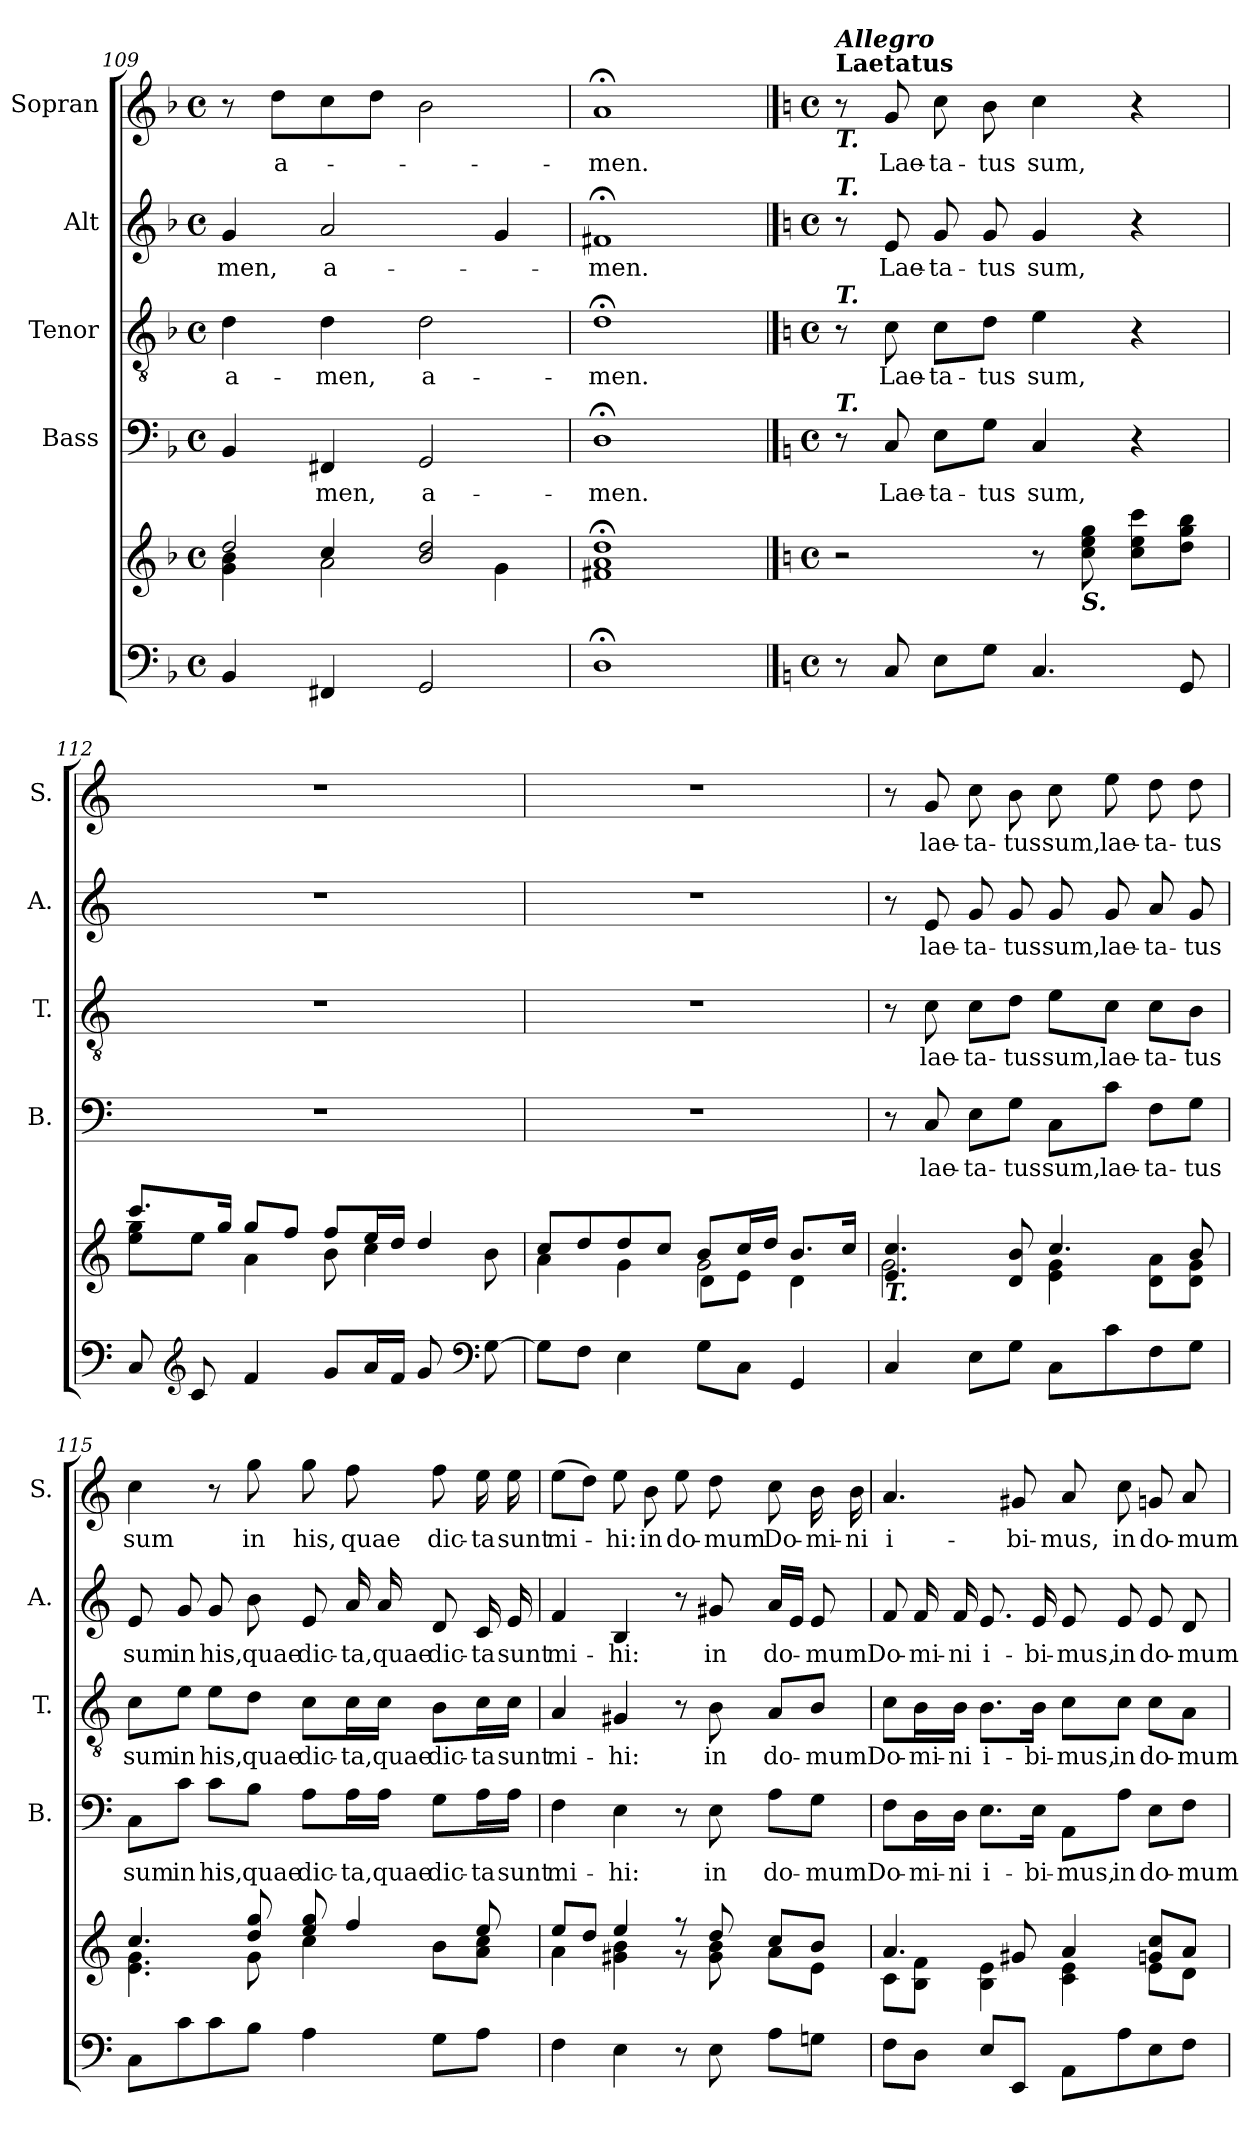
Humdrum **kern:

**kern	**kern	**kern	**text	**kern	**text	**kern	**text	**kern	**text
*part5	*part5	*part4	*part4	*part3	*part3	*part2	*part2	*part1	*part1
*staff6	*staff5	*staff4	*staff4	*staff3	*staff3	*staff2	*staff2	*staff1	*staff1
*	*	*I"Bass	*	*I"Tenor	*	*I"Alt	*	*I"Sopran	*
*	*	*I'B.	*	*I'T.	*	*I'A.	*	*I'S.	*
*clefF4	*clefG2	*clefF4	*	*clefGv2	*	*clefG2	*	*clefG2	*
*k[b-]	*k[b-]	*k[b-]	*	*k[b-]	*	*k[b-]	*	*k[b-]	*
*F:	*F:	*F:	*	*F:	*	*F:	*	*F:	*
*M4/4	*M4/4	*M4/4	*	*M4/4	*	*M4/4	*	*M4/4	*
*met(c)	*met(c)	*met(c)	*	*met(c)	*	*met(c)	*	*met(c)	*
=109	=109	=109	=109	=109	=109	=109	=109	=109	=109
*	*^	*	*	*	*	*	*	*	*
*	*	*^	*	*	*	*	*	*	*	*
!	!	!	!	!	!	!	!LO:LY:b	!	!LO:LY:b	!	!
4BB-/	2dd/	4g\ 4b-\	4ryy	4BB-/	.	4d\	a-	4g/	-men,	8r	.
!	!	!	!	!	!	!	!	!	!	!	!LO:LY:b
.	.	.	.	.	.	.	.	.	.	8dd\L	a-
!	!	!	!	!	!LO:LY:b	!	!LO:LY:b	!	!LO:LY:b	!	!
4FF#X/	.	2a\	4cc/	4FF#X/	-men,	4d\	-men,	2a/	a-	8cc\	.
.	.	.	.	.	.	.	.	.	.	8dd\J	.
!	!	!	!	!	!LO:LY:b	!	!LO:LY:b	!	!	!	!
2GG/	2b-/ 2dd/	.	2ryy	2GG/	a-	2d\	a-	.	.	2b-\	.
.	.	4g\	.	.	.	.	.	4g/	.	.	.
*	*	*v	*v	*	*	*	*	*	*	*	*
=110	=110	=110	=110	=110	=110	=110	=110	=110	=110	=110
!	!	!	!	!LO:LY:b	!	!LO:LY:b	!	!LO:LY:b	!	!LO:LY:b
*	*v	*v	*	*	*	*	*	*	*	*
1D;<	1f#X;< 1a;< 1dd;<	1D;<	-men.	1d;<	-men.	1f#X;<	-men.	1a;<	-men.
!!LO:PB:g=z
==111	==111	==111	==111	==111	==111	==111	==111	==111	==111
*k[]	*k[]	*k[]	*	*k[]	*	*k[]	*	*k[]	*
*C:	*C:	*C:	*	*C:	*	*C:	*	*C:	*
*M4/4	*M4/4	*M4/4	*	*M4/4	*	*M4/4	*	*M4/4	*
*met(c)	*met(c)	*met(c)	*	*met(c)	*	*met(c)	*	*met(c)	*
!	!	!	!	!	!	!	!	!LO:TX:a:B:t=Laetatus	!
!	!	!	!	!	!	!	!	!LO:TX:a:Bi:t=Allegro	!
!	!	!	!	!	!	!	!	!LO:TX:b:Bi:t=T.	!
!	!	!	!	!	!	!LO:TX:a:Bi:t=T.	!	!	!
!	!	!	!	!LO:TX:a:Bi:t=T.	!	!	!	!	!
!	!	!LO:TX:a:Bi:t=T.	!	!	!	!	!	!	!
8r	2r	8r	.	8r	.	8r	.	8r	.
!	!	!	!LO:LY:b	!	!LO:LY:b	!	!LO:LY:b	!	!LO:LY:b
8C/	.	8C/	Lae-	8c\	Lae-	8e/	Lae-	8g/	Lae-
!	!	!	!LO:LY:b	!	!LO:LY:b	!	!LO:LY:b	!	!LO:LY:b
8E\L	.	8E\L	-ta-	8c\L	-ta-	8g/	-ta-	8cc\	-ta-
!	!	!	!LO:LY:b	!	!LO:LY:b	!	!LO:LY:b	!	!LO:LY:b
8G\J	.	8G\J	-tus	8d\J	-tus	8g/	-tus	8b\	-tus
!	!	!	!LO:LY:b	!	!LO:LY:b	!	!LO:LY:b	!	!LO:LY:b
4.C/	8r	4C/	sum,	4e\	sum,	4g/	sum,	4cc\	sum,
!	!LO:TX:b:Bi:t=S.	!	!	!	!	!	!	!	!
.	8cc\ 8ee\ 8gg\	.	.	.	.	.	.	.	.
.	8cc\ 8ee\ 8ccc\L	4r	.	4r	.	4r	.	4r	.
8GG/	8dd\ 8gg\ 8bb\J	.	.	.	.	.	.	.	.
=112	=112	=112	=112	=112	=112	=112	=112	=112	=112
*	*^	*	*	*	*	*	*	*	*
8C/	8.ccc/L	8ee\ 8gg\L	1r	.	1r	.	1r	.	1r	.
*clefG2	*	*	*	*	*	*	*	*	*	*
8c/	.	8ee\J	.	.	.	.	.	.	.	.
.	16gg/Jk	.	.	.	.	.	.	.	.	.
4f/	8gg/L	4a\	.	.	.	.	.	.	.	.
.	8ff/J	.	.	.	.	.	.	.	.	.
8g/L	8ff/L	8b\	.	.	.	.	.	.	.	.
16a/L	16ee/L	4cc\	.	.	.	.	.	.	.	.
16f/JJ	16dd/JJ	.	.	.	.	.	.	.	.	.
8g/	4dd/	.	.	.	.	.	.	.	.	.
*clefF4	*	*	*	*	*	*	*	*	*	*
[8G\	.	8b\	.	.	.	.	.	.	.	.
=113	=113	=113	=113	=113	=113	=113	=113	=113	=113	=113
*	*	*^	*	*	*	*	*	*	*	*
8G\L]	8cc/L	4a\	2ryy	1r	.	1r	.	1r	.	1r	.
8F\J	8dd/	.	.	.	.	.	.	.	.	.	.
4E\	8dd/	4g\	.	.	.	.	.	.	.	.	.
.	8cc/J	.	.	.	.	.	.	.	.	.	.
8G\L	8b/L	2g\	8d\L	.	.	.	.	.	.	.	.
8C\J	16cc/L	.	8e\J	.	.	.	.	.	.	.	.
.	16dd/JJ	.	.	.	.	.	.	.	.	.	.
4GG/	8.b/L	.	4d\	.	.	.	.	.	.	.	.
.	16cc/Jk	.	.	.	.	.	.	.	.	.	.
*	*	*v	*v	*	*	*	*	*	*	*	*
=114	=114	=114	=114	=114	=114	=114	=114	=114	=114	=114
!	!LO:TX:b:Bi:t=T.	!	!	!	!	!	!	!	!	!
4C/	4.e/ 4.cc/	2g\	8r	.	8r	.	8r	.	8r	.
!	!	!	!	!LO:LY:b	!	!LO:LY:b	!	!LO:LY:b	!	!LO:LY:b
.	.	.	8C/	lae-	8c\	lae-	8e/	lae-	8g/	lae-
!	!	!	!	!LO:LY:b	!	!LO:LY:b	!	!LO:LY:b	!	!LO:LY:b
8E\L	.	.	8E\L	-ta-	8c\L	-ta-	8g/	-ta-	8cc\	-ta-
!	!	!	!	!LO:LY:b	!	!LO:LY:b	!	!LO:LY:b	!	!LO:LY:b
8G\J	8d/ 8b/	.	8G\J	-tus	8d\J	-tus	8g/	-tus	8b\	-tus
!	!	!	!	!LO:LY:b	!	!LO:LY:b	!	!LO:LY:b	!	!LO:LY:b
8C\L	4.cc/	4e\ 4g\	8C\L	sum,	8e\L	sum,	8g/	sum,	8cc\	sum,
!	!	!	!	!LO:LY:b	!	!LO:LY:b	!	!LO:LY:b	!	!LO:LY:b
8c\	.	.	8c\J	lae-	8c\J	lae-	8g/	lae-	8ee\	lae-
!	!	!	!	!LO:LY:b	!	!LO:LY:b	!	!LO:LY:b	!	!LO:LY:b
8F\	.	8d\ 8a\L	8F\L	-ta-	8c\L	-ta-	8a/	-ta-	8dd\	-ta-
!	!	!	!	!LO:LY:b	!	!LO:LY:b	!	!LO:LY:b	!	!LO:LY:b
8G\J	8b/	8d\ 8g\J	8G\J	-tus	8B\J	-tus	8g/	-tus	8dd\	-tus
!!LO:LB:g=z
=115	=115	=115	=115	=115	=115	=115	=115	=115	=115	=115
!	!	!	!	!LO:LY:b	!	!LO:LY:b	!	!LO:LY:b	!	!LO:LY:b
8C\L	4.cc/	4.e\ 4.g\	8C\L	sum	8c\L	sum	8e/	sum	4cc\	sum
!	!	!	!	!LO:LY:b	!	!LO:LY:b	!	!LO:LY:b	!	!
8c\	.	.	8c\J	in	8e\J	in	8g/	in	.	.
!	!	!	!	!LO:LY:b	!	!LO:LY:b	!	!LO:LY:b	!	!
8c\	.	.	8c\L	his,	8e\L	his,	8g/	his,	8r	.
!	!	!	!	!LO:LY:b	!	!LO:LY:b	!	!LO:LY:b	!	!LO:LY:b
8B\J	8dd/ 8gg/	8g\	8B\J	quae	8d\J	quae	8b\	quae	8gg\	in
!	!	!	!	!LO:LY:b	!	!LO:LY:b	!	!LO:LY:b	!	!LO:LY:b
4A\	8ee/ 8gg/	4cc\	8A\L	dic-	8c\L	dic-	8e/	dic-	8gg\	his,
!	!	!	!	!LO:LY:b	!	!LO:LY:b	!	!LO:LY:b	!	!LO:LY:b
.	4ff/	.	16A\L	-ta,	16c\L	-ta,	16a/	-ta,	8ff\	quae
!	!	!	!	!LO:LY:b	!	!LO:LY:b	!	!LO:LY:b	!	!
.	.	.	16A\JJ	quae	16c\JJ	quae	16a/	quae	.	.
!	!	!	!	!LO:LY:b	!	!LO:LY:b	!	!LO:LY:b	!	!LO:LY:b
8G\L	.	8b\L	8G\L	dic-	8B\L	dic-	8d/	dic-	8ff\	dic-
!	!	!	!	!LO:LY:b	!	!LO:LY:b	!	!LO:LY:b	!	!LO:LY:b
8A\J	8ee/	8a\ 8cc\J	16A\L	-ta	16c\L	-ta	16c/	-ta	16ee\	-ta
!	!	!	!	!LO:LY:b	!	!LO:LY:b	!	!LO:LY:b	!	!LO:LY:b
.	.	.	16A\JJ	sunt	16c\JJ	sunt	16e/	sunt	16ee\	sunt
=116	=116	=116	=116	=116	=116	=116	=116	=116	=116	=116
!	!	!	!	!LO:LY:b	!	!LO:LY:b	!	!LO:LY:b	!	!LO:LY:b
4F\	8ee/L	4a\	4F\	mi-	4A/	mi-	4f/	mi-	(>8ee\L	mi-
.	8dd/J	.	.	.	.	.	.	.	8dd\J)	.
!	!	!	!	!LO:LY:b	!	!LO:LY:b	!	!LO:LY:b	!	!LO:LY:b
4E\	4ee/	4g#X\ 4b\	4E\	-hi:	4G#X/	-hi:	4B/	-hi:	8ee\	-hi:
!	!	!	!	!	!	!	!	!	!	!LO:LY:b
.	.	.	.	.	.	.	.	.	8b\	in
!	!	!	!	!	!	!	!	!	!	!LO:LY:b
8r	8r	8r	8r	.	8r	.	8r	.	8ee\	do-
!	!	!	!	!LO:LY:b	!	!LO:LY:b	!	!LO:LY:b	!	!LO:LY:b
8E\	8dd/	8g#\ 8b\	8E\	in	8B\	in	8g#X/	in	8dd\	-mum
!	!	!	!	!LO:LY:b	!	!LO:LY:b	!	!LO:LY:b	!	!LO:LY:b
8A\L	8cc/L	8a\L	8A\L	do-	8A/L	do-	16a/LL	do-	8cc\	Do-
.	.	.	.	.	.	.	16e/JJ	.	.	.
!	!	!	!	!LO:LY:b	!	!LO:LY:b	!	!LO:LY:b	!	!LO:LY:b
8Gn\J	8b/J	8e\J	8G\J	-mum	8B/J	-mum	8e/	-mum	16b\	-mi-
!	!	!	!	!	!	!	!	!	!	!LO:LY:b
.	.	.	.	.	.	.	.	.	16b\	-ni
=117	=117	=117	=117	=117	=117	=117	=117	=117	=117	=117
!	!	!	!	!LO:LY:b	!	!LO:LY:b	!	!LO:LY:b	!	!LO:LY:b
8F\L	4.a/	8c\L	8F\L	Do-	8c\L	Do-	8f/	Do-	4.a/	i-
!	!	!	!	!LO:LY:b	!	!LO:LY:b	!	!LO:LY:b	!	!
8D\J	.	8B\ 8f\J	16D\L	-mi-	16B\L	-mi-	16f/	-mi-	.	.
!	!	!	!	!LO:LY:b	!	!LO:LY:b	!	!LO:LY:b	!	!
.	.	.	16D\JJ	-ni	16B\JJ	-ni	16f/	-ni	.	.
!	!	!	!	!LO:LY:b	!	!LO:LY:b	!	!LO:LY:b	!	!
8E/L	.	4B\ 4e\	8.E\L	i-	8.B\L	i-	8.e/	i-	.	.
!	!	!	!	!	!	!	!	!	!	!LO:LY:b
8EE/J	8g#X/	.	.	.	.	.	.	.	8g#X/	-bi-
!	!	!	!	!LO:LY:b	!	!LO:LY:b	!	!LO:LY:b	!	!
.	.	.	16E\Jk	-bi-	16B\Jk	-bi-	16e/	-bi-	.	.
!	!	!	!	!LO:LY:b	!	!LO:LY:b	!	!LO:LY:b	!	!LO:LY:b
8AA\L	4a/	4c\ 4e\	8AA\L	-mus,	8c\L	-mus,	8e/	-mus,	8a/	-mus,
!	!	!	!	!LO:LY:b	!	!LO:LY:b	!	!LO:LY:b	!	!LO:LY:b
8A\	.	.	8A\J	in	8c\J	in	8e/	in	8cc\	in
!	!	!	!	!LO:LY:b	!	!LO:LY:b	!	!LO:LY:b	!	!LO:LY:b
8E\	8gn/ 8cc/L	8e\L	8E\L	do-	8c\L	do-	8e/	do-	8gn/	do-
!	!	!	!	!LO:LY:b	!	!LO:LY:b	!	!LO:LY:b	!	!LO:LY:b
8F\J	8a/J	8d\J	8F\J	-mum	8A\J	-mum	8d/	-mum	8a/	-mum
*	*v	*v	*	*	*	*	*	*	*	*
=	=	=	=	=	=	=	=	=	=
*-	*-	*-	*-	*-	*-	*-	*-	*-	*-
